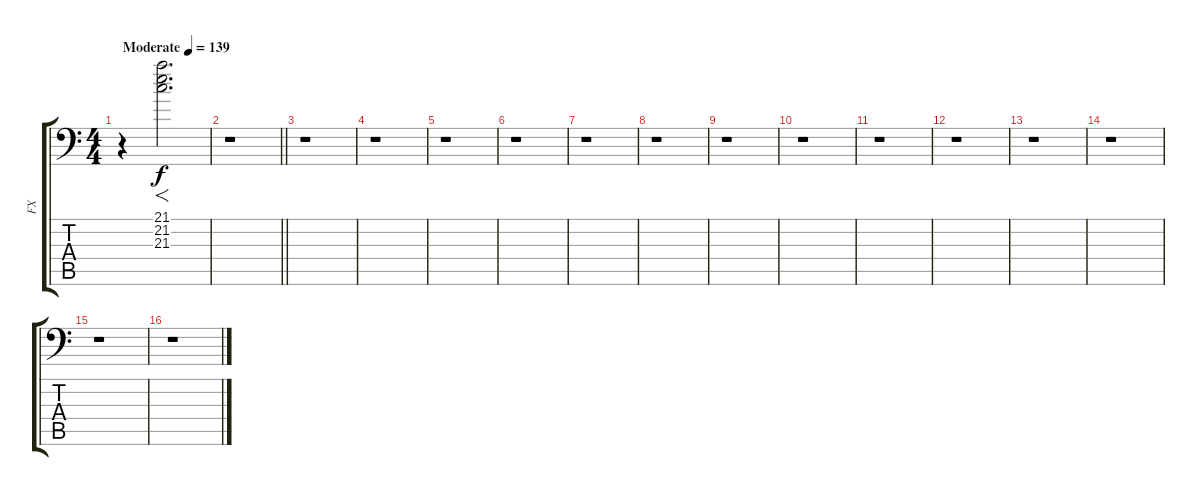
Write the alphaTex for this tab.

\track ("FX" "FX") {instrument reversecymbal}
\staff {score tabs}
\tuning (C4 G3 Eb3 Bb2 F2 Bb1) {hide}
\ts (4 4)
\tempo (139 "Moderate")
\clef f4
\ks c
r.4{dy f instrument reversecymbal} (21.1 21.2 21.3).2{f d} |
\barLineRight lightlight
r.1 |
\section ("" "")
r.1 |
r.1 |
r.1 |
r.1 |
r.1 |
r.1 |
r.1 |
r.1 |
r.1 |
r.1 |
r.1 |
r.1 |
r.1 |
r.1
